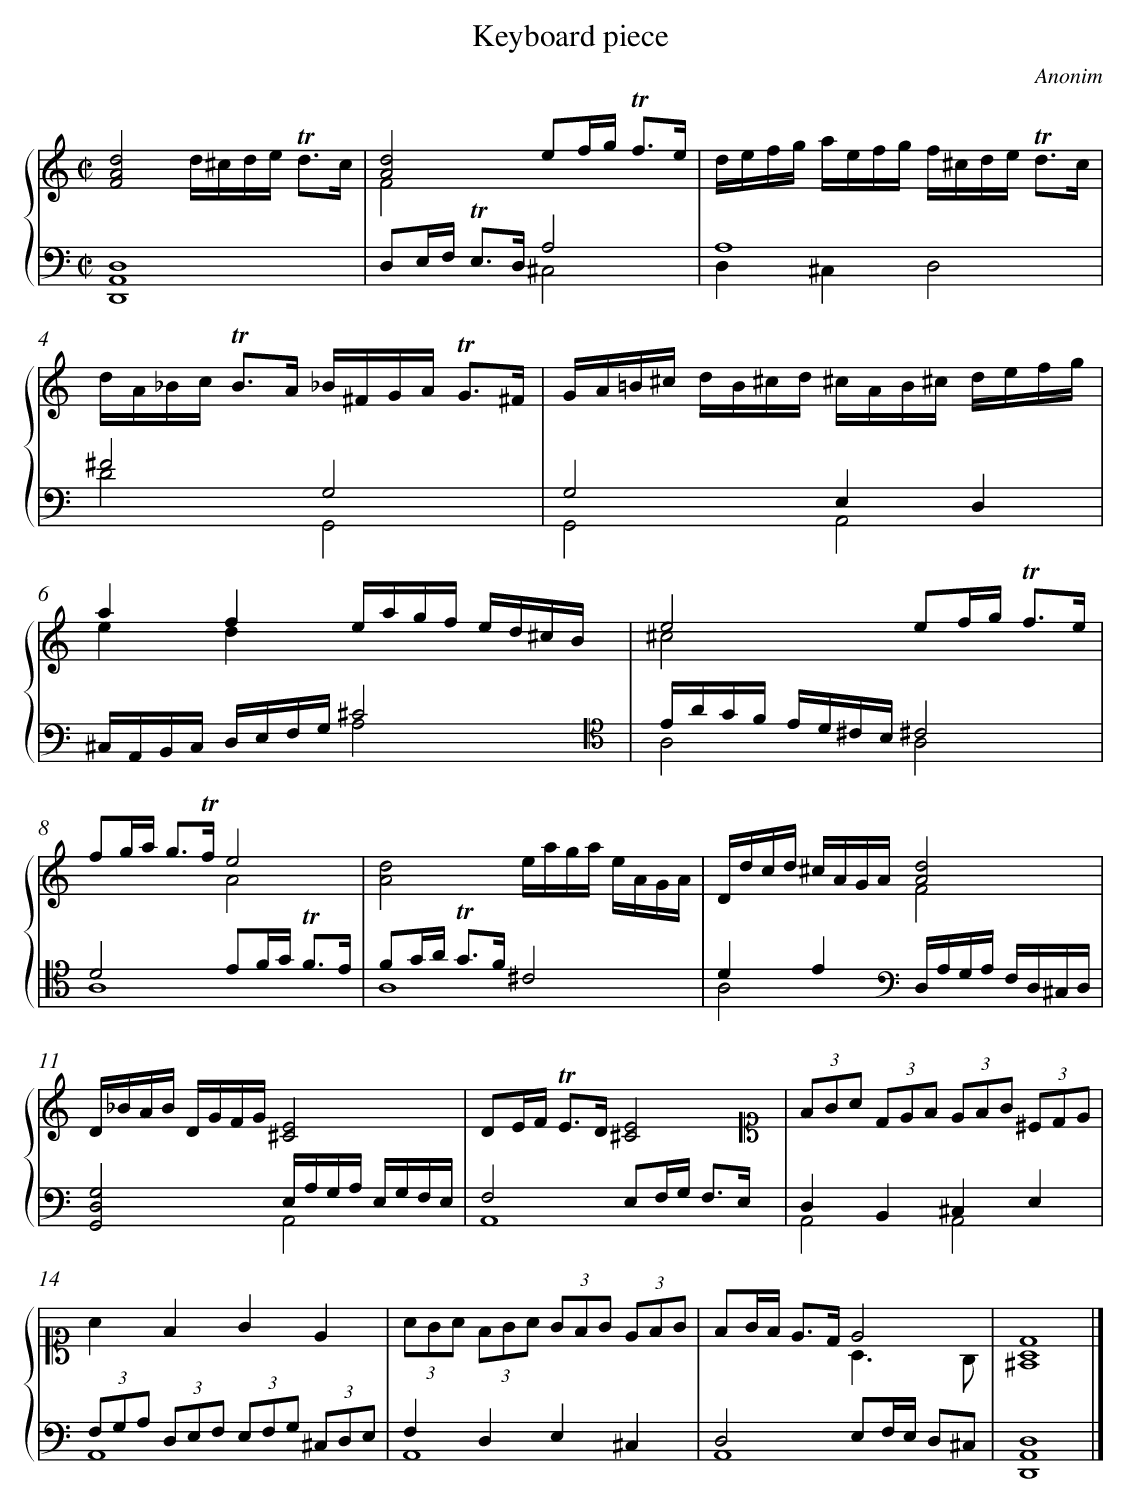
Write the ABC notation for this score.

X:1
T: Keyboard piece
C: Anonim
L: 1/16
M: C|
%%staves {1 2}
V: 1 clef=treble
V: 2 clef=bass
K: C
[V:1] [d8A8F8]d^cde2< !trill!d2c |
[V:2] [D,16A,,16D,,16] |
[V:1] [d8A8]e2fg2< !trill!f2e & F8x8 |
[V:2] D,2E,F,2< !trill!E,2D,A,8 & x8^C,8 |
[V:1] defg aefg f^cde2< !trill!d2c |
[V:2] A,16 & D,4^C,4D,8 |
[V:1] dA_Bc2< !trill!B2A _B^FGA2< !trill!G2^F |
[V:2] ^F8G,8 & D8G,,8 |
[V:1] GA=B^c dB^cd ^cAB^c defg |
[V:2] G,8E,4D,4 & G,,8A,,8 |
[V:1] a4f4eagf ed^cB & e4d4x8 |
[V:2] ^C,A,,B,,C, D,E,F,G,^C8 & x8A,8 |
[V:1] e8e2fg2< !trill!f2e & ^c8x8 |
[V:2] [K:clef=tenor]EAGF ED^CB,^C8 & A,8A,8 |
[V:1] f2ga2< g2!trill!fe8 & x8A8 |
[V:2] D8E2FG2< !trill!F2E & A,16 |
[V:1] [d8A8]eaga eAGA |
[V:2] F2GA2< !trill!G2F^C8 & A,16 |
[V:1] Ddcd ^cAGA[d8A8] & x8F8 |
[V:2] D4E4[K:clef=bass]D,A,G,A, F,D,^C,D, & A,8x8 |
[V:1] D_BAB DGFG[E8^C8] |
[V:2] [G,8D,8G,,8]E,A,G,A, E,G,F,E, & x8A,,8 |
[V:1] D2EF2< !trill!E2D[E8^C8][K:clef=C1] |
[V:2] F,8E,2F,G,2< F,2E, & A,,16 |
[V:1] (3F2G2A2 (3D2E2F2 (3E2F2G2 (3^C2D2E2 |
[V:2] D,4B,,4^C,4E,4 & A,,8A,,8 |
[V:1] A4F4G4E4 |
[V:2] (3F,2G,2A,2 (3D,2E,2F,2 (3E,2F,2G,2 (3^C,2D,2E,2 & A,,16 |
[V:1] (3A2G2A2 (3F2G2A2 (3G2F2G2 (3E2F2G2 |
[V:2] F,4D,4E,4^C,4 & A,,16 |
[V:1] F2GF2< E2DE8 & x8A,6G,2 |
[V:2] D,8E,2F,E, D,2^C,2 & A,,16 |
[V:1] [D16A,16^F,16] |]
[V:2] [D,16A,,16D,,16] |]
